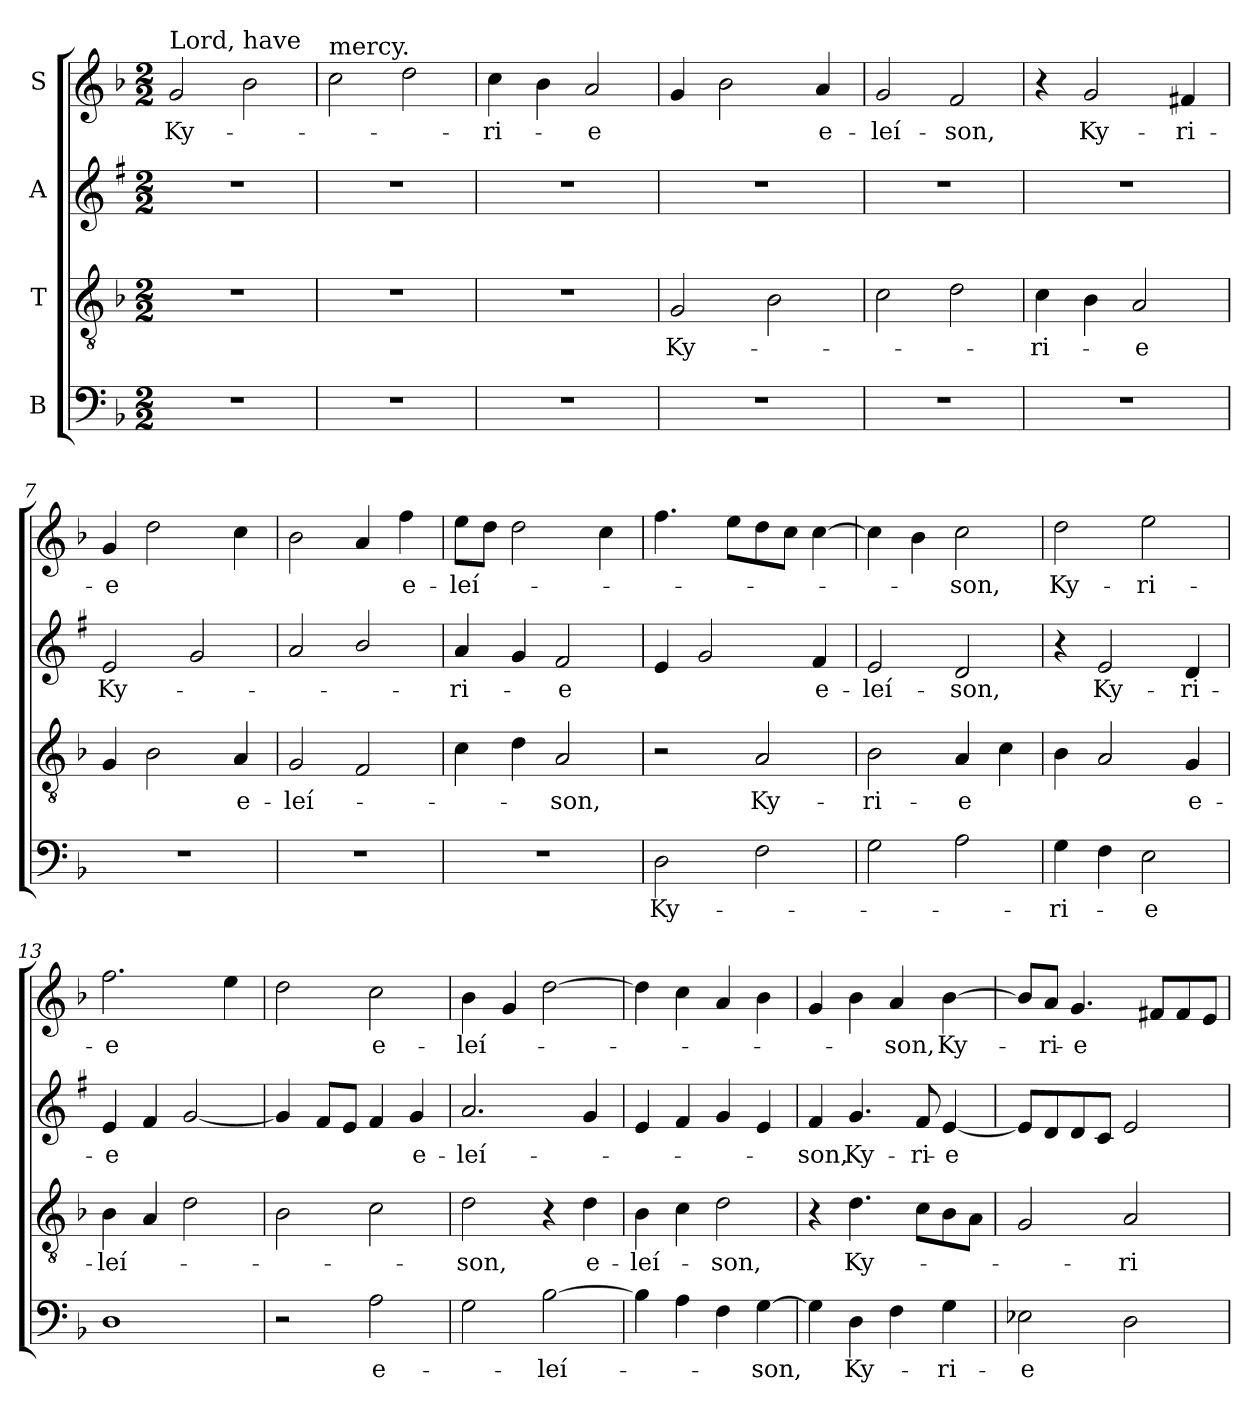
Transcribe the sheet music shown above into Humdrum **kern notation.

**kern	**text	**kern	**text	**kern	**text	**kern	**text
*part4	*part4	*part3	*part3	*part2	*part2	*part1	*part1
*staff4	*staff4	*staff3	*staff3	*staff2	*staff2	*staff1	*staff1
*I"B	*	*I"T	*	*I"A	*	*I"S	*
*clefF4	*	*clefGv2	*	*clefG2	*	*clefG2	*
*	*	*	*	*ITrd1c2	*	*	*
*k[b-]	*	*k[b-]	*	*k[b-]	*	*k[b-]	*
*F:	*	*F:	*	*F:	*	*F:	*
*M2/2	*	*M2/2	*	*M2/2	*	*M2/2	*
=1	=1	=1	=1	=1	=1	=1	=1
!	!	!	!	!	!	!LO:TX:a:t=Lord, have	!
!	!	!	!	!	!	!	!LO:LY:b
1r	.	1r	.	1r	.	2g/	Ky-
.	.	.	.	.	.	2b-\	.
=2	=2	=2	=2	=2	=2	=2	=2
!	!	!	!	!	!	!LO:TX:a:t=mercy.	!
1r	.	1r	.	1r	.	2cc\	.
.	.	.	.	.	.	2dd\	.
=3	=3	=3	=3	=3	=3	=3	=3
!	!	!	!	!	!	!	!LO:LY:b
1r	.	1r	.	1r	.	4cc\	-ri-
.	.	.	.	.	.	4b-\	.
!	!	!	!	!	!	!	!LO:LY:b
.	.	.	.	.	.	2a/	-e
=4	=4	=4	=4	=4	=4	=4	=4
!	!	!	!LO:LY:b	!	!	!	!
1r	.	2G/	Ky-	1r	.	4g/	.
.	.	.	.	.	.	2b-\	.
.	.	2B-\	.	.	.	.	.
!	!	!	!	!	!	!	!LO:LY:b
.	.	.	.	.	.	4a/	e-
=5	=5	=5	=5	=5	=5	=5	=5
!	!	!	!	!	!	!	!LO:LY:b
1r	.	2c\	.	1r	.	2g/	-leí-
!	!	!	!	!	!	!	!LO:LY:b
.	.	2d\	.	.	.	2f/	-son,
=6	=6	=6	=6	=6	=6	=6	=6
!	!	!	!LO:LY:b	!	!	!	!
1r	.	4c\	-ri-	1r	.	4r	.
!	!	!	!	!	!	!	!LO:LY:b
.	.	4B-\	.	.	.	2g/	Ky-
!	!	!	!LO:LY:b	!	!	!	!
.	.	2A/	-e	.	.	.	.
!	!	!	!	!	!	!	!LO:LY:b
.	.	.	.	.	.	4f#/	-ri-
!!LO:LB:g=z
=7	=7	=7	=7	=7	=7	=7	=7
!	!	!	!	!	!LO:LY:b	!	!LO:LY:b
1r	.	4G/	.	2d/	Ky-	4g/	-e
.	.	2B-\	.	.	.	2dd\	.
.	.	.	.	2f/	.	.	.
!	!	!	!LO:LY:b	!	!	!	!
.	.	4A/	e-	.	.	4cc\	.
=8	=8	=8	=8	=8	=8	=8	=8
!	!	!	!LO:LY:b	!	!	!	!
1r	.	2G/	-leí-	2g/	.	2b-\	.
.	.	2F/	.	2a/	.	4a/	.
!	!	!	!	!	!	!	!LO:LY:b
.	.	.	.	.	.	4ff\	e-
=9	=9	=9	=9	=9	=9	=9	=9
!	!	!	!	!	!LO:LY:b	!	!LO:LY:b
1r	.	4c\	.	4g/	-ri-	8ee\L	-leí-
.	.	.	.	.	.	8dd\J	.
.	.	4d\	.	4f/	.	2dd\	.
!	!	!	!LO:LY:b	!	!LO:LY:b	!	!
.	.	2A/	-son,	2e/	-e	.	.
.	.	.	.	.	.	4cc\	.
=10	=10	=10	=10	=10	=10	=10	=10
!	!LO:LY:b	!	!	!	!	!	!
2D\	Ky-	2r	.	4d/	.	4.ff\	.
.	.	.	.	2f/	.	.	.
.	.	.	.	.	.	8ee\L	.
!	!	!	!LO:LY:b	!	!	!	!
2F\	.	2A/	Ky-	.	.	8dd\	.
.	.	.	.	.	.	8cc\J	.
!	!	!	!	!	!LO:LY:b	!	!
.	.	.	.	4e/	e-	[4cc\	.
=11	=11	=11	=11	=11	=11	=11	=11
!	!	!	!LO:LY:b	!	!LO:LY:b	!	!
2G\	.	2B-\	-ri-	2d/	-leí-	4cc\]	.
.	.	.	.	.	.	4b-\	.
!	!	!	!LO:LY:b	!	!LO:LY:b	!	!LO:LY:b
2A\	.	4A/	-e	2c/	-son,	2cc\	-son,
.	.	4c\	.	.	.	.	.
=12	=12	=12	=12	=12	=12	=12	=12
!	!LO:LY:b	!	!	!	!	!	!LO:LY:b
4G\	-ri-	4B-\	.	4r	.	2dd\	Ky-
!	!	!	!	!	!LO:LY:b	!	!
4F\	.	2A/	.	2d/	Ky-	.	.
!	!LO:LY:b	!	!	!	!	!	!LO:LY:b
2E\	-e	.	.	.	.	2ee\	-ri-
!	!	!	!LO:LY:b	!	!LO:LY:b	!	!
.	.	4G/	e-	4c/	-ri-	.	.
!!LO:PB:g=z
=13	=13	=13	=13	=13	=13	=13	=13
!	!	!	!LO:LY:b	!	!LO:LY:b	!	!LO:LY:b
1D	.	4B-\	-leí-	4d/	-e	2.ff\	-e
.	.	4A/	.	4e/	.	.	.
.	.	2d\	.	[2f/	.	.	.
.	.	.	.	.	.	4ee\	.
=14	=14	=14	=14	=14	=14	=14	=14
2r	.	2B-\	.	4f/]	.	2dd\	.
.	.	.	.	8e/L	.	.	.
.	.	.	.	8d/J	.	.	.
!	!LO:LY:b	!	!	!	!	!	!LO:LY:b
2A\	e-	2c\	.	4e/	.	2cc\	e-
!	!	!	!	!	!LO:LY:b	!	!
.	.	.	.	4f/	e-	.	.
=15	=15	=15	=15	=15	=15	=15	=15
!	!	!	!LO:LY:b	!	!LO:LY:b	!	!LO:LY:b
2G\	.	2d\	-son,	2.g/	-leí-	4b-\	-leí-
.	.	.	.	.	.	4g/	.
!	!LO:LY:b	!	!	!	!	!	!
[2B-\	-leí-	4r	.	.	.	[2dd\	.
!	!	!	!LO:LY:b	!	!	!	!
.	.	4d\	e-	4f/	.	.	.
=16	=16	=16	=16	=16	=16	=16	=16
!	!	!	!LO:LY:b	!	!	!	!
4B-\]	.	4B-\	-leí-	4d/	.	4dd\]	.
4A\	.	4c\	.	4e/	.	4cc\	.
!	!	!	!LO:LY:b	!	!	!	!
4F\	.	2d\	-son,	4f/	.	4a/	.
!	!LO:LY:b	!	!	!	!	!	!
[4G\	-son,	.	.	4d/	.	4b-\	.
=17	=17	=17	=17	=17	=17	=17	=17
!	!	!	!	!	!LO:LY:b	!	!
4G\]	.	4r	.	4e/	-son,	4g/	.
!	!LO:LY:b	!	!LO:LY:b	!	!LO:LY:b	!	!
4D\	Ky-	4.d\	Ky-	4.f/	Ky-	4b-\	.
!	!	!	!	!	!	!	!LO:LY:b
4F\	.	.	.	.	.	4a/	-son,
!	!	!	!	!	!LO:LY:b	!	!
.	.	8c\L	.	8e/	-ri-	.	.
!	!LO:LY:b	!	!	!	!LO:LY:b	!	!LO:LY:b
4G\	-ri-	8B-\	.	[4d/	-e	[4b-\	Ky-
.	.	8A\J	.	.	.	.	.
=18	=18	=18	=18	=18	=18	=18	=18
!	!LO:LY:b	!	!	!	!	!	!
2E-\	-e	2G/	.	8d/L]	.	8b-/L]	.
!	!	!	!	!	!	!	!LO:LY:b
.	.	.	.	8c/	.	8a/J	-ri-
!	!	!	!	!	!	!	!LO:LY:b
.	.	.	.	8c/	.	4.g/	-e
.	.	.	.	8B-/J	.	.	.
!	!	!	!LO:LY:b	!	!	!	!
2D\	.	2A/	-ri-	2d/	.	.	.
.	.	.	.	.	.	8f#/L	.
.	.	.	.	.	.	8f#/	.
.	.	.	.	.	.	8e/J	.
=	=	=	=	=	=	=	=
*-	*-	*-	*-	*-	*-	*-	*-
